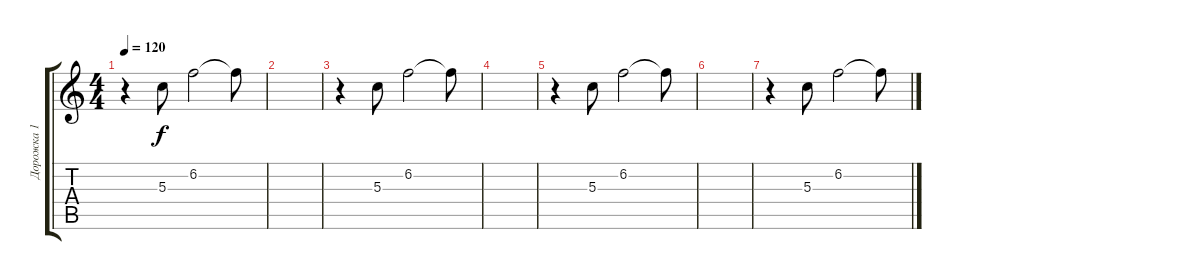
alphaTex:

\track ("Дорожка 1" "Дорожка 1") {instrument acousticguitarsteel}
\staff {score tabs}
\tuning (E4 B3 G3 D3 A2 E2) {hide}
\ts (4 4)
\tempo 120
\clef g2
\ks c
r.4{dy f} 5.3.8 6.2.2 6.2{t}.8 |
|
r.4 5.3.8 6.2.2 6.2{t}.8 |
|
r.4 5.3.8 6.2.2 6.2{t}.8 |
|
r.4 5.3.8 6.2.2 6.2{t}.8
